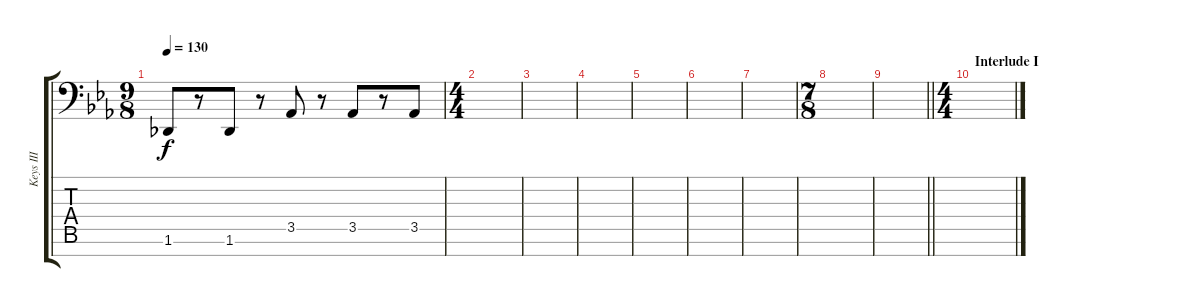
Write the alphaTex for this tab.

\track ("Keys III" "Keys III") {instrument stringensemble1}
\staff {score tabs}
\tuning (C4 G3 Eb3 Bb2 F2 C2 G1) {hide}
\ts (9 8)
\tempo 130
\clef f4
\ks cminor
1.6.8{dy f} r.8 1.6.8 r.8 3.5.8 r.8 3.5.8 r.8 3.5.8 |
\ts (4 4)
|
|
|
|
|
|
\ts (7 8)
|
\barLineRight lightlight
|
\ts (4 4)
\section ("" "Interlude I")
